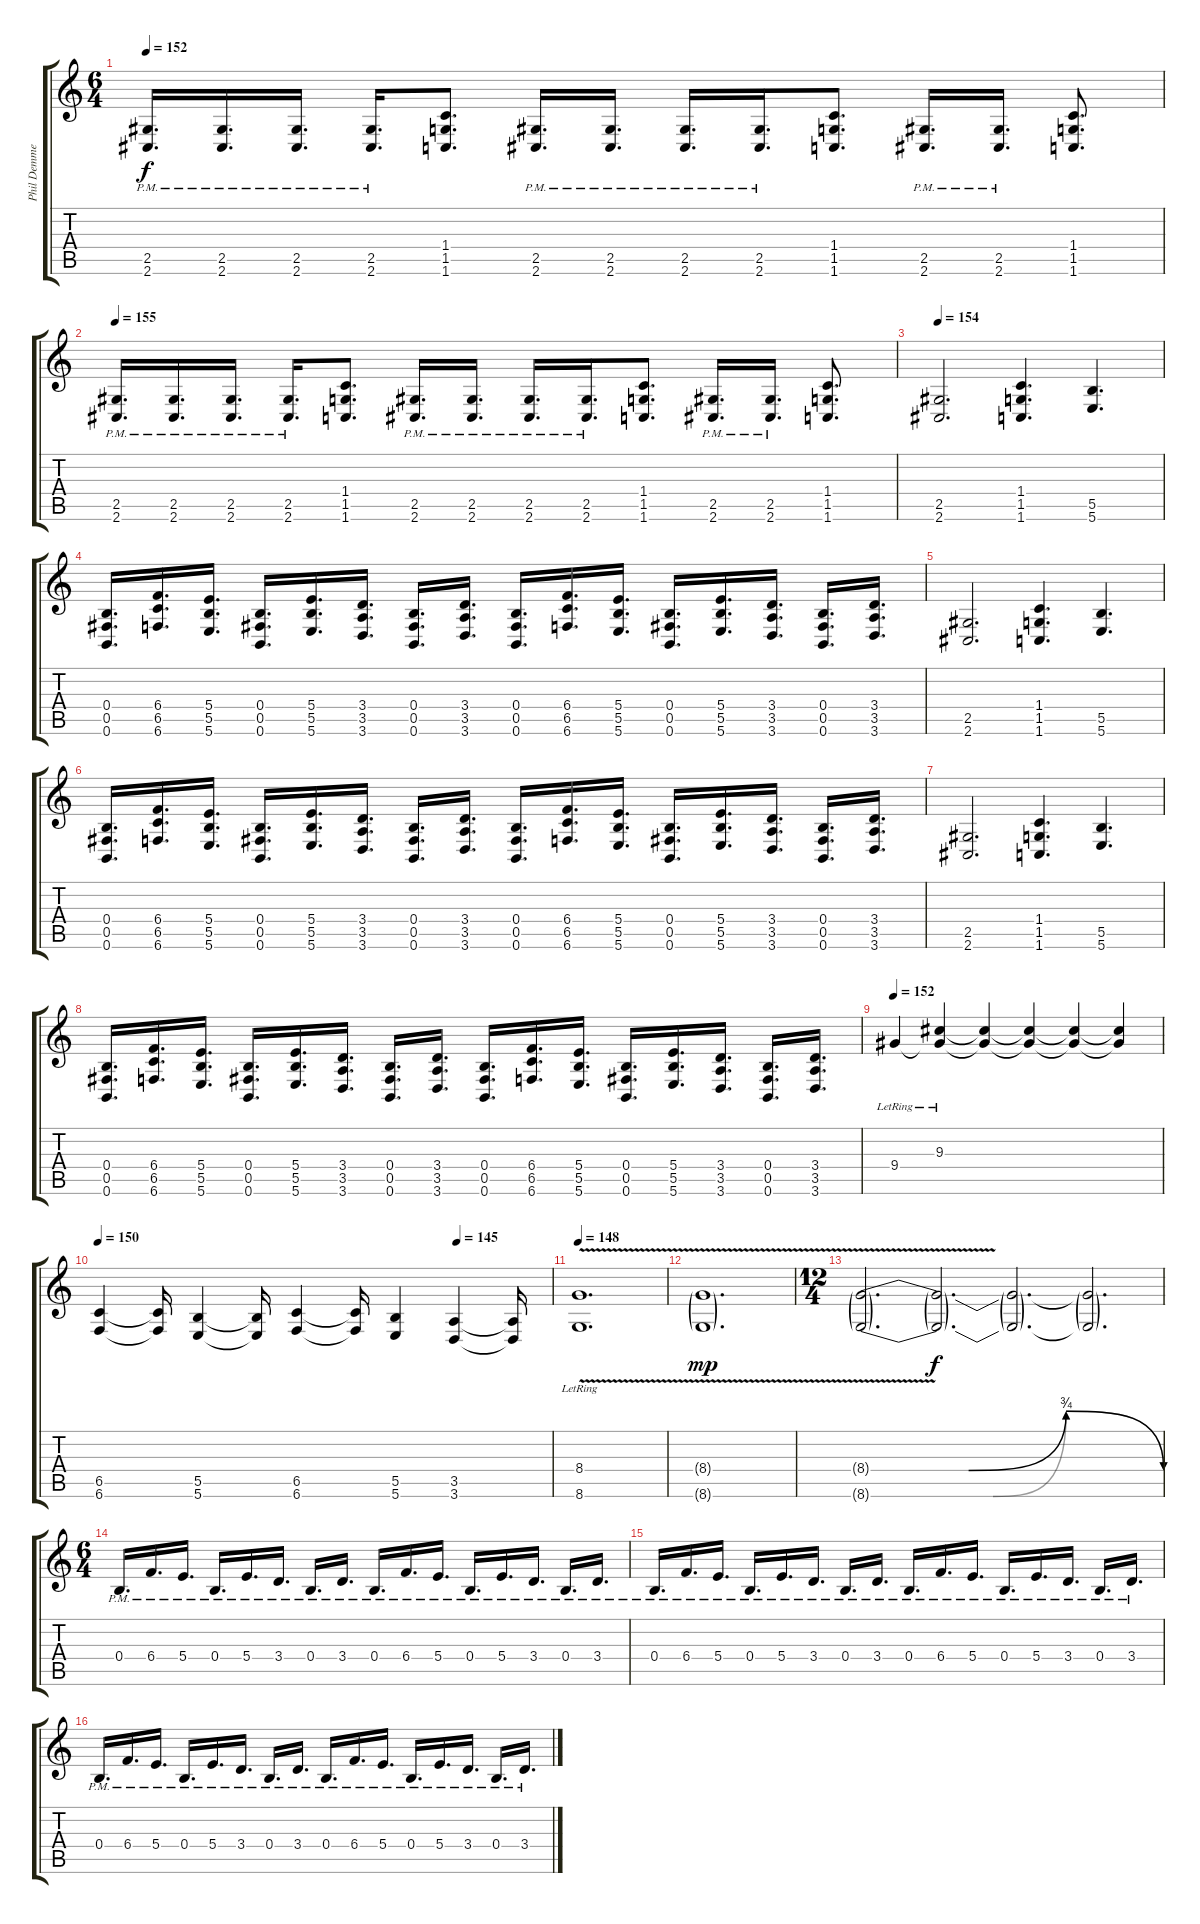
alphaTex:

\track ("Phil Demmel" "Phil Demme") {instrument overdrivenguitar}
\staff {score tabs}
\tuning (Db4 Ab3 E3 B2 Gb2 B1) {hide}
\ts (6 4)
\tempo 152
\clef g2
\ks c
(2.5{pm} 2.6{pm}).16{d dy f} (2.5{pm} 2.6{pm}).16{d} (2.5{pm} 2.6{pm}).16{d} (2.5{pm} 2.6{pm}).16{d} (1.4 1.5 1.6).8{d} (2.5{pm} 2.6{pm}).16{d} (2.5{pm} 2.6{pm}).16{d} (2.5{pm} 2.6{pm}).16{d} (2.5{pm} 2.6{pm}).16{d} (1.4 1.5 1.6).8{d} (2.5{pm} 2.6{pm}).16{d} (2.5{pm} 2.6{pm}).16{d} (1.4 1.5 1.6).8{d} |
\tempo 155
(2.5{pm} 2.6{pm}).16{d} (2.5{pm} 2.6{pm}).16{d} (2.5{pm} 2.6{pm}).16{d} (2.5{pm} 2.6{pm}).16{d} (1.4 1.5 1.6).8{d} (2.5{pm} 2.6{pm}).16{d} (2.5{pm} 2.6{pm}).16{d} (2.5{pm} 2.6{pm}).16{d} (2.5{pm} 2.6{pm}).16{d} (1.4 1.5 1.6).8{d} (2.5{pm} 2.6{pm}).16{d} (2.5{pm} 2.6{pm}).16{d} (1.4 1.5 1.6).8{d} |
\tempo 154
(2.5 2.6).2{d} (1.4 1.5 1.6).4{d} (5.5 5.6).4{d} |
(0.4 0.5 0.6).16{d} (6.4 6.5 6.6).16{d} (5.4 5.5 5.6).16{d} (0.4 0.5 0.6).16{d} (5.4 5.5 5.6).16{d} (3.4 3.5 3.6).16{d} (0.4 0.5 0.6).16{d} (3.4 3.5 3.6).16{d} (0.4 0.5 0.6).16{d} (6.4 6.5 6.6).16{d} (5.4 5.5 5.6).16{d} (0.4 0.5 0.6).16{d} (5.4 5.5 5.6).16{d} (3.4 3.5 3.6).16{d} (0.4 0.5 0.6).16{d} (3.4 3.5 3.6).16{d} |
(2.5 2.6).2{d} (1.4 1.5 1.6).4{d} (5.5 5.6).4{d} |
(0.4 0.5 0.6).16{d} (6.4 6.5 6.6).16{d} (5.4 5.5 5.6).16{d} (0.4 0.5 0.6).16{d} (5.4 5.5 5.6).16{d} (3.4 3.5 3.6).16{d} (0.4 0.5 0.6).16{d} (3.4 3.5 3.6).16{d} (0.4 0.5 0.6).16{d} (6.4 6.5 6.6).16{d} (5.4 5.5 5.6).16{d} (0.4 0.5 0.6).16{d} (5.4 5.5 5.6).16{d} (3.4 3.5 3.6).16{d} (0.4 0.5 0.6).16{d} (3.4 3.5 3.6).16{d} |
(2.5 2.6).2{d} (1.4 1.5 1.6).4{d} (5.5 5.6).4{d} |
(0.4 0.5 0.6).16{d} (6.4 6.5 6.6).16{d} (5.4 5.5 5.6).16{d} (0.4 0.5 0.6).16{d} (5.4 5.5 5.6).16{d} (3.4 3.5 3.6).16{d} (0.4 0.5 0.6).16{d} (3.4 3.5 3.6).16{d} (0.4 0.5 0.6).16{d} (6.4 6.5 6.6).16{d} (5.4 5.5 5.6).16{d} (0.4 0.5 0.6).16{d} (5.4 5.5 5.6).16{d} (3.4 3.5 3.6).16{d} (0.4 0.5 0.6).16{d} (3.4 3.5 3.6).16{d} |
\tempo 152
9.4{lr}.4 (9.3{lr} 9.4{t}).4 (9.3{t} 9.4{t}).4 (9.3{t} 9.4{t}).4 (9.3{t} 9.4{t}).4 (9.3{t} 9.4{t}).4 |
\tempo 150
\tempo (145 0.7916666666666666)
(6.5 6.6).4 (6.5{t} 6.6{t}).16 (5.5 5.6).4 (5.5{t} 5.6{t}).16 (6.5 6.6).4 (6.5{t} 6.6{t}).16 (5.5 5.6).4 (3.5 3.6).4 (3.5{t} 3.6{t}).16 |
\tempo 148
(8.4{v lr} 8.6{v lr}).1{d} |
(8.4{v g} 8.6{v g}).1{d dy mp} |
\ts (12 4)
(8.4{be (custom 0 0 20 0 40 3 60 0) v g} 8.6{be (custom 0 0 25 0 40 3 60 0) v g}).2{d} (8.4{t} 8.6{t}).2{d dy f} (8.4{t} 8.6{t}).2{d} (8.4{t} 8.6{t}).2{d} |
\ts (6 4)
0.4{pm}.16{d} 6.4{pm}.16{d} 5.4{pm}.16{d} 0.4{pm}.16{d} 5.4{pm}.16{d} 3.4{pm}.16{d} 0.4{pm}.16{d} 3.4{pm}.16{d} 0.4{pm}.16{d} 6.4{pm}.16{d} 5.4{pm}.16{d} 0.4{pm}.16{d} 5.4{pm}.16{d} 3.4{pm}.16{d} 0.4{pm}.16{d} 3.4{pm}.16{d} |
0.4{pm}.16{d} 6.4{pm}.16{d} 5.4{pm}.16{d} 0.4{pm}.16{d} 5.4{pm}.16{d} 3.4{pm}.16{d} 0.4{pm}.16{d} 3.4{pm}.16{d} 0.4{pm}.16{d} 6.4{pm}.16{d} 5.4{pm}.16{d} 0.4{pm}.16{d} 5.4{pm}.16{d} 3.4{pm}.16{d} 0.4{pm}.16{d} 3.4{pm}.16{d} |
0.4{pm}.16{d} 6.4{pm}.16{d} 5.4{pm}.16{d} 0.4{pm}.16{d} 5.4{pm}.16{d} 3.4{pm}.16{d} 0.4{pm}.16{d} 3.4{pm}.16{d} 0.4{pm}.16{d} 6.4{pm}.16{d} 5.4{pm}.16{d} 0.4{pm}.16{d volume 12} 5.4{pm}.16{d} 3.4{pm}.16{d} 0.4{pm}.16{d} 3.4{pm}.16{d}
